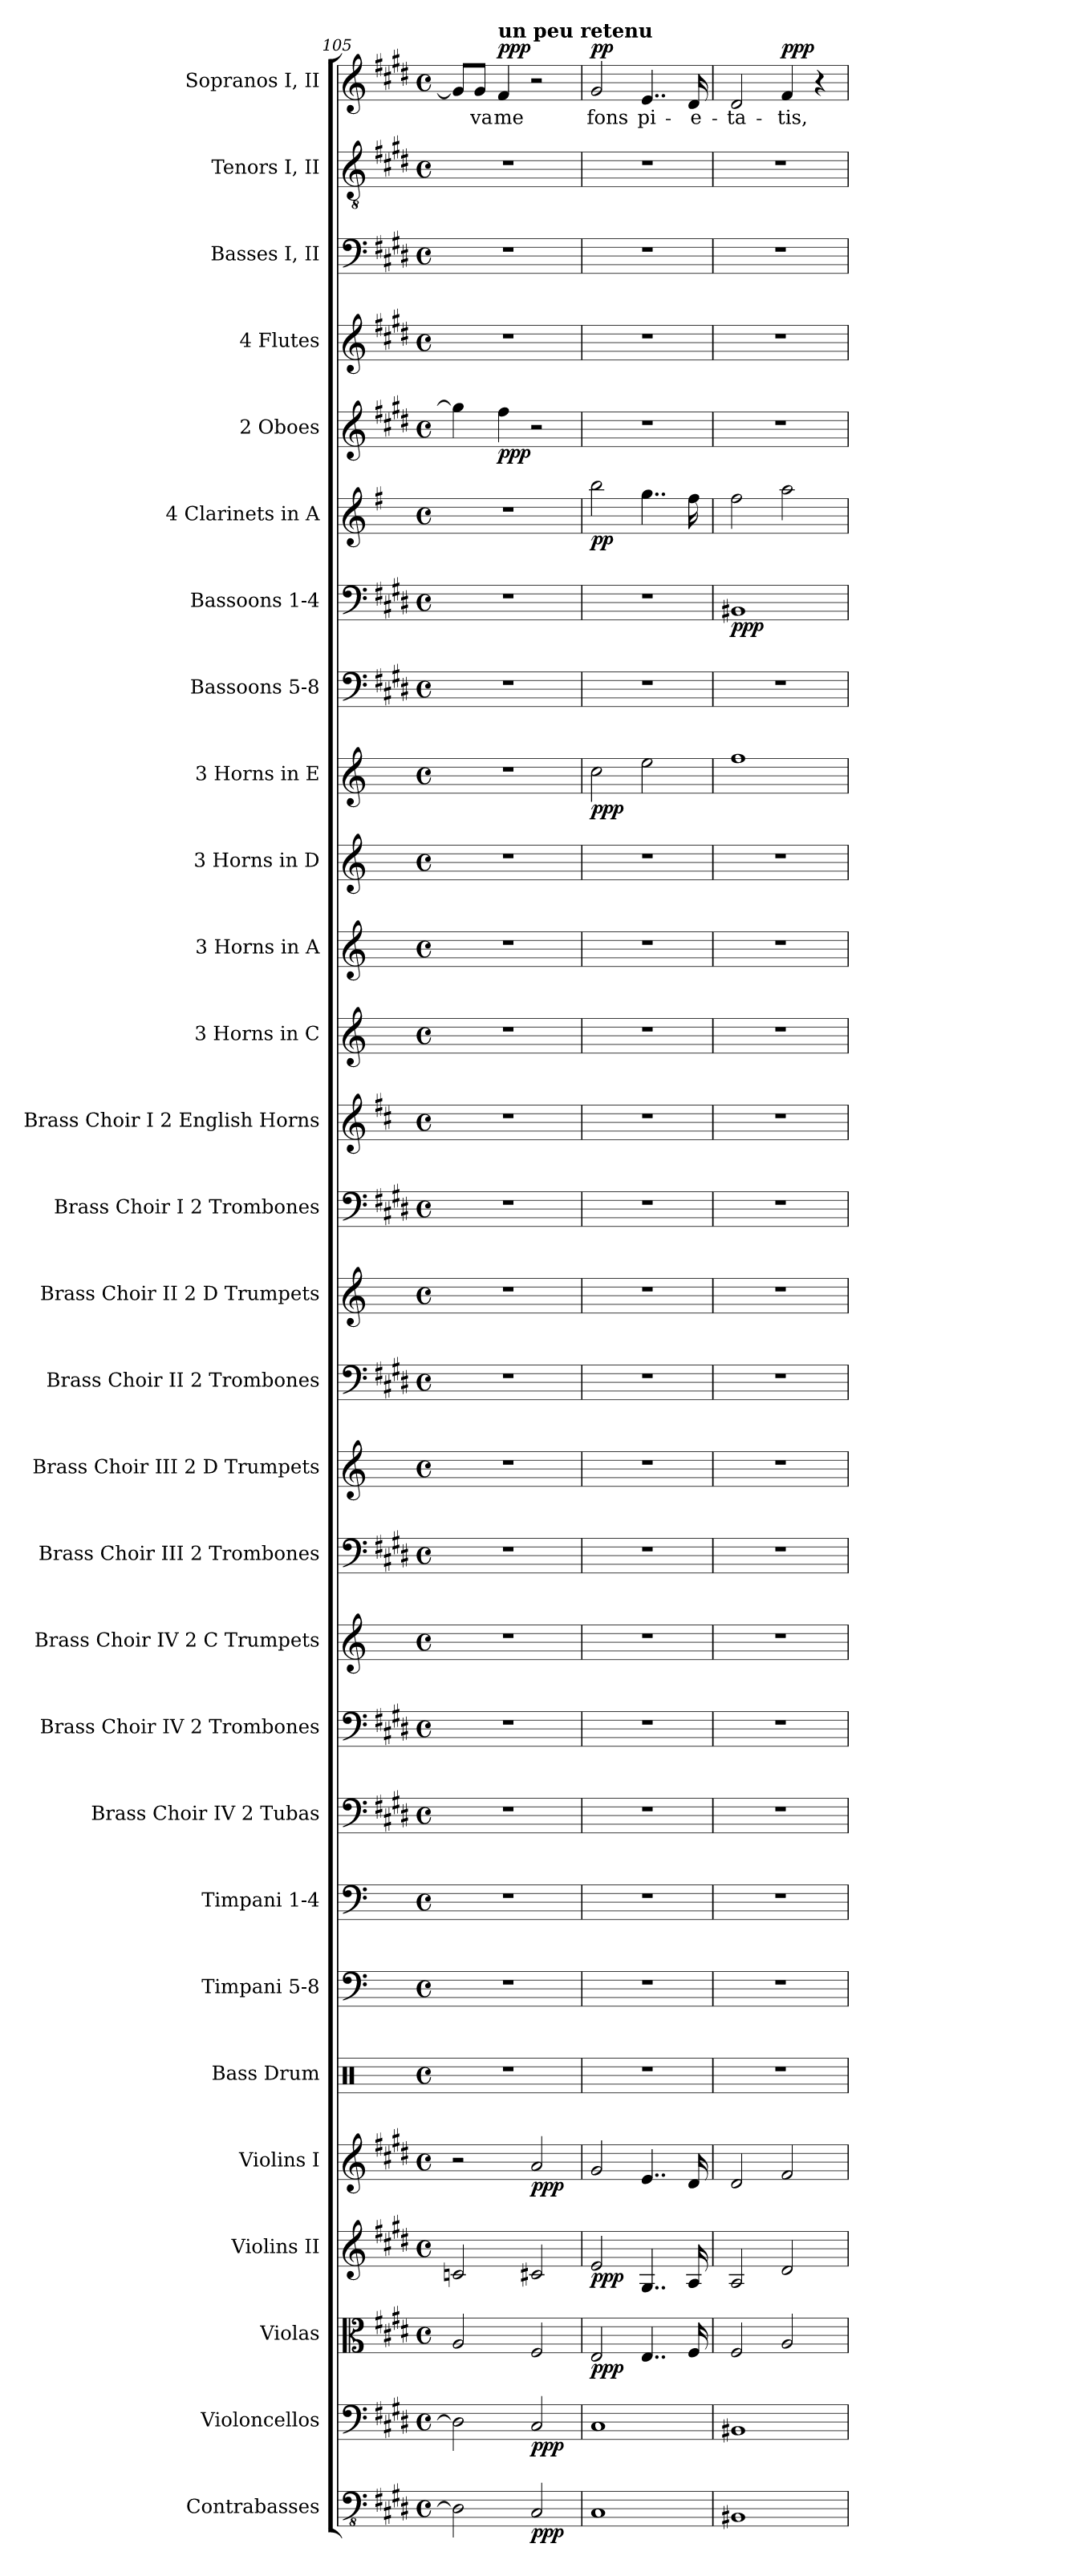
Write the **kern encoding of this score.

**kern	**dynam	**kern	**dynam	**kern	**dynam	**kern	**dynam	**kern	**dynam	**kern	**kern	**kern	**kern	**kern	**kern	**kern	**kern	**kern	**kern	**kern	**kern	**kern	**kern	**kern	**kern	**dynam	**kern	**kern	**dynam	**kern	**dynam	**kern	**dynam	**kern	**kern	**kern	**kern	**text	**dynam
*part29	*part29	*part28	*part28	*part27	*part27	*part26	*part26	*part25	*part25	*part24	*part23	*part22	*part21	*part20	*part19	*part18	*part17	*part16	*part15	*part14	*part13	*part12	*part11	*part10	*part9	*part9	*part8	*part7	*part7	*part6	*part6	*part5	*part5	*part4	*part3	*part2	*part1	*part1	*part1
*staff29	*staff29	*staff28	*staff28	*staff27	*staff27	*staff26	*staff26	*staff25	*staff25	*staff24	*staff23	*staff22	*staff21	*staff20	*staff19	*staff18	*staff17	*staff16	*staff15	*staff14	*staff13	*staff12	*staff11	*staff10	*staff9	*staff9	*staff8	*staff7	*staff7	*staff6	*staff6	*staff5	*staff5	*staff4	*staff3	*staff2	*staff1	*staff1	*staff1
*I"Contrabasses	*	*I"Violoncellos	*	*I"Violas	*	*I"Violins II	*	*I"Violins I	*	*I"Bass Drum	*I"Timpani 5-8	*I"Timpani 1-4	*I"Brass Choir IV 2 Tubas	*I"Brass Choir IV 2 Trombones	*I"Brass Choir IV 2 C Trumpets	*I"Brass Choir III 2 Trombones	*I"Brass Choir III 2 D Trumpets	*I"Brass Choir II 2 Trombones	*I"Brass Choir II 2 D Trumpets	*I"Brass Choir I 2 Trombones	*I"Brass Choir I 2 English Horns	*I"3 Horns in C	*I"3 Horns in A	*I"3 Horns in D	*I"3 Horns in E	*	*I"Bassoons 5-8	*I"Bassoons 1-4	*	*I"4 Clarinets in A	*	*I"2 Oboes	*	*I"4 Flutes	*I"Basses I, II	*I"Tenors I, II	*I"Sopranos I, II	*	*
*I'Cbs.	*	*I'Vcs.	*	*I'Vlas.	*	*I'Vlns. II	*	*I'Vlns. I	*	*I'B. Dr.	*I'Timp. 5-8	*I'Timp. 1-4	*I'B. C. IV 2 Tbas.	*I'B. C. IV 2 Tbns.	*I'B. C. IV 2 C Tpts.	*I'B. C. III 2 Tbns.	*I'B. C. III 2 D Tpts.	*I'B. C. II 2 Tbns.	*I'B. C. II 2 D Tpts.	*I'B. C. I 2 Tbns.	*I'B. C. I 2 Eng. Hns.	*	*	*	*	*	*I'Bsns. 5-8	*I'Bsns. 4-8	*	*	*	*I'2 Obs.	*	*I'4 Fls.	*I'B. I, II	*I'T. I, II	*I'S. I, II	*	*
*clefFv4	*	*clefF4	*	*clefC3	*	*clefG2	*	*clefG2	*	*clefX	*clefF4	*clefF4	*clefF4	*clefF4	*clefG2	*clefF4	*clefG2	*clefF4	*clefG2	*clefF4	*clefG2	*clefG2	*clefG2	*clefG2	*clefG2	*	*clefF4	*clefF4	*	*clefG2	*	*clefG2	*	*clefG2	*clefF4	*clefGv2	*clefG2	*	*
*	*	*	*	*	*	*	*	*	*	*	*	*	*	*	*	*	*ITrd-1c-2	*	*ITrd-1c-2	*	*ITrd4c7	*ITrd7c12	*ITrd2c3	*ITrd6c10	*ITrd5c8	*	*	*	*	*ITrd2c3	*	*	*	*	*	*	*	*	*
*k[f#c#g#d#]	*	*k[f#c#g#d#]	*	*k[f#c#g#d#]	*	*k[f#c#g#d#]	*	*k[f#c#g#d#]	*	*k[]	*k[]	*k[]	*k[f#c#g#d#]	*k[f#c#g#d#]	*k[]	*k[f#c#g#d#]	*k[f#c#]	*k[f#c#g#d#]	*k[f#c#]	*k[f#c#g#d#]	*k[f#]	*k[]	*k[f#c#g#]	*k[f#c#]	*k[f#c#g#d#]	*	*k[f#c#g#d#]	*k[f#c#g#d#]	*	*k[f#c#g#d#]	*	*k[f#c#g#d#]	*	*k[f#c#g#d#]	*k[f#c#g#d#]	*k[f#c#g#d#]	*k[f#c#g#d#]	*	*
*M4/4	*	*M4/4	*	*M4/4	*	*M4/4	*	*M4/4	*	*M4/4	*M4/4	*M4/4	*M4/4	*M4/4	*M4/4	*M4/4	*M4/4	*M4/4	*M4/4	*M4/4	*M4/4	*M4/4	*M4/4	*M4/4	*M4/4	*	*M4/4	*M4/4	*	*M4/4	*	*M4/4	*	*M4/4	*M4/4	*M4/4	*M4/4	*	*
*met(c)	*	*met(c)	*	*met(c)	*	*met(c)	*	*met(c)	*	*met(c)	*met(c)	*met(c)	*met(c)	*met(c)	*met(c)	*met(c)	*met(c)	*met(c)	*met(c)	*met(c)	*met(c)	*met(c)	*met(c)	*met(c)	*met(c)	*	*met(c)	*met(c)	*	*met(c)	*	*met(c)	*	*met(c)	*met(c)	*met(c)	*met(c)	*	*
=105	=105	=105	=105	=105	=105	=105	=105	=105	=105	=105	=105	=105	=105	=105	=105	=105	=105	=105	=105	=105	=105	=105	=105	=105	=105	=105	=105	=105	=105	=105	=105	=105	=105	=105	=105	=105	=105	=105	=105
2DD\]	.	2D\]	.	2A/	.	2cn/	.	2r	.	1r	1r	1r	1r	1r	1r	1r	1r	1r	1r	1r	1r	1r	1r	1r	1r	.	1r	1r	.	1r	.	4gg#\]	.	1r	1r	1r	8g#/L]	.	.
!	!	!	!	!	!	!	!	!	!	!	!	!	!	!	!	!	!	!	!	!	!	!	!	!	!	!	!	!	!	!	!	!	!	!	!	!	!	!LO:LY:b	!
.	.	.	.	.	.	.	.	.	.	.	.	.	.	.	.	.	.	.	.	.	.	.	.	.	.	.	.	.	.	.	.	.	.	.	.	.	8g#/J	-va	.
!	!	!	!	!	!	!	!	!	!	!	!	!	!	!	!	!	!	!	!	!	!	!	!	!	!	!	!	!	!	!	!	!	!	!	!	!	!LO:TX:a:B:t=un peu retenu	!	!
!	!	!	!	!	!	!	!	!	!	!	!	!	!	!	!	!	!	!	!	!	!	!	!	!	!	!	!	!	!	!	!	!	!LO:DY:b	!	!	!	!	!LO:LY:b	!LO:DY:a
.	.	.	.	.	.	.	.	.	.	.	.	.	.	.	.	.	.	.	.	.	.	.	.	.	.	.	.	.	.	.	.	4ff#\	ppp	.	.	.	4f#/	me	ppp
!	!LO:DY:b	!	!LO:DY:b	!	!	!	!	!	!LO:DY:b	!	!	!	!	!	!	!	!	!	!	!	!	!	!	!	!	!	!	!	!	!	!	!	!	!	!	!	!	!	!
2CC#/	ppp	2C#/	ppp	2F#/	.	2c#X/	.	2a/	ppp	.	.	.	.	.	.	.	.	.	.	.	.	.	.	.	.	.	.	.	.	.	.	2r	.	.	.	.	2r	.	.
!!LO:PB:g=z
=106	=106	=106	=106	=106	=106	=106	=106	=106	=106	=106	=106	=106	=106	=106	=106	=106	=106	=106	=106	=106	=106	=106	=106	=106	=106	=106	=106	=106	=106	=106	=106	=106	=106	=106	=106	=106	=106	=106	=106
!	!	!	!	!	!LO:DY:b	!	!LO:DY:b	!	!	!	!	!	!	!	!	!	!	!	!	!	!	!	!	!	!	!LO:DY:b	!	!	!	!	!LO:DY:b	!	!	!	!	!	!	!LO:LY:b	!LO:DY:a
1CC#	.	1C#	.	2E/	ppp	2e/	ppp	2g#/	.	1r	1r	1r	1r	1r	1r	1r	1r	1r	1r	1r	1r	1r	1r	1r	2e\	ppp	1r	1r	.	2gg#\	pp	1r	.	1r	1r	1r	2g#/	fons	pp
!	!	!	!	!	!	!	!	!	!	!	!	!	!	!	!	!	!	!	!	!	!	!	!	!	!	!	!	!	!	!	!	!	!	!	!	!	!	!LO:LY:b	!
.	.	.	.	4..E/	.	4..G#/	.	4..e/	.	.	.	.	.	.	.	.	.	.	.	.	.	.	.	.	2g#\	.	.	.	.	4..ee\	.	.	.	.	.	.	4..e/	pi-	.
!	!	!	!	!	!	!	!	!	!	!	!	!	!	!	!	!	!	!	!	!	!	!	!	!	!	!	!	!	!	!	!	!	!	!	!	!	!	!LO:LY:b	!
.	.	.	.	16F#/	.	16A/	.	16d#/	.	.	.	.	.	.	.	.	.	.	.	.	.	.	.	.	.	.	.	.	.	16dd#\	.	.	.	.	.	.	16d#/	-e-	.
=107	=107	=107	=107	=107	=107	=107	=107	=107	=107	=107	=107	=107	=107	=107	=107	=107	=107	=107	=107	=107	=107	=107	=107	=107	=107	=107	=107	=107	=107	=107	=107	=107	=107	=107	=107	=107	=107	=107	=107
*	*	*	*	*	*	*	*	*	*	*	*	*	*	*	*	*	*	*	*	*	*	*	*	*	*	*	*	*^	*	*	*	*	*	*	*	*	*	*	*
!	!	!	!	!	!	!	!	!	!	!	!	!	!	!	!	!	!	!	!	!	!	!	!	!	!	!	!	!	!	!LO:DY:b	!	!	!	!	!	!	!	!	!LO:LY:b	!
1BBB#X	.	1BB#X	.	2F#/	.	2A/	.	2d#/	.	1r	1r	1r	1r	1r	1r	1r	1r	1r	1r	1r	1r	1r	1r	1r	1a	.	1r	1ryy	1BB#X	ppp	2dd#\	.	1r	.	1r	1r	1r	2d#/	-ta-	.
!	!	!	!	!	!	!	!	!	!	!	!	!	!	!	!	!	!	!	!	!	!	!	!	!	!	!	!	!	!	!	!	!	!	!	!	!	!	!	!LO:LY:b	!LO:DY:a
.	.	.	.	2A/	.	2d#/	.	2f#/	.	.	.	.	.	.	.	.	.	.	.	.	.	.	.	.	.	.	.	.	.	.	2ff#\	.	.	.	.	.	.	4f#/	-tis,	ppp
.	.	.	.	.	.	.	.	.	.	.	.	.	.	.	.	.	.	.	.	.	.	.	.	.	.	.	.	.	.	.	.	.	.	.	.	.	.	4r	.	.
*	*	*	*	*	*	*	*	*	*	*	*	*	*	*	*	*	*	*	*	*	*	*	*	*	*	*	*	*v	*v	*	*	*	*	*	*	*	*	*	*	*
=	=	=	=	=	=	=	=	=	=	=	=	=	=	=	=	=	=	=	=	=	=	=	=	=	=	=	=	=	=	=	=	=	=	=	=	=	=	=	=
*-	*-	*-	*-	*-	*-	*-	*-	*-	*-	*-	*-	*-	*-	*-	*-	*-	*-	*-	*-	*-	*-	*-	*-	*-	*-	*-	*-	*-	*-	*-	*-	*-	*-	*-	*-	*-	*-	*-	*-
